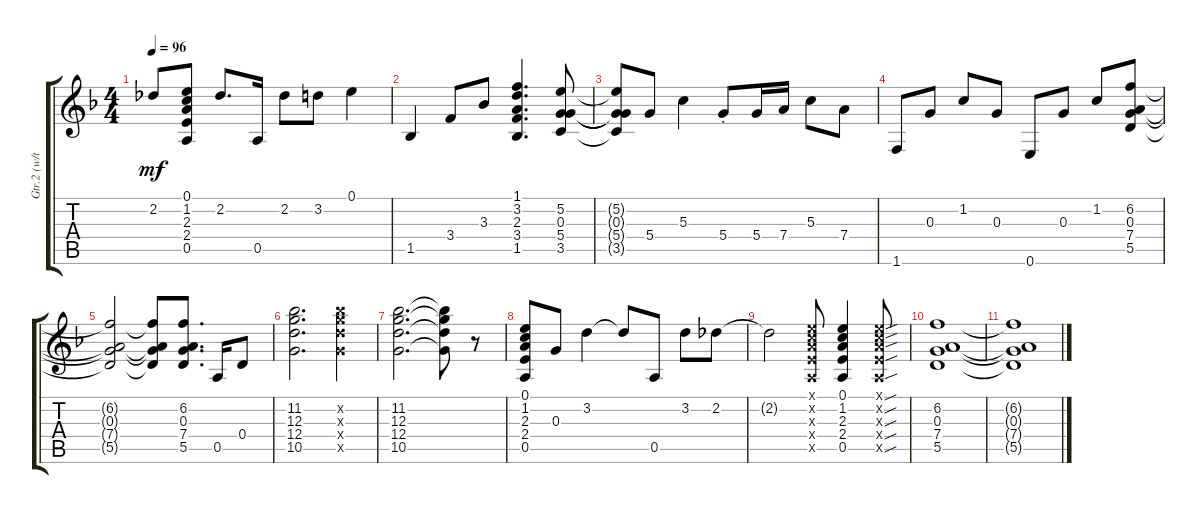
\track ("Gtr.2 (w/tremolo in 16ths) - James Dean " "Gtr.2 (w/t") {instrument electricguitarclean}
\staff {score tabs}
\tuning (E4 B3 G3 D3 A2 E2) {hide}
\ts (4 4)
\tempo 96
\clef g2
\ks f
2.2{t}.8{dy mf} (0.1 1.2 2.3 2.4 0.5).8 2.2.8{d} 0.5.16 2.2.8 3.2.8 0.1.4 |
1.5.4 3.4.8 3.3.8 (1.1 3.2 2.3 3.4 1.5).4{d} (5.2 0.3 5.4 3.5).8 |
(5.2{t} 0.3{t} 5.4{t} 3.5{t}).8 5.4.8 5.3.4 5.4{st}.8 5.4.16 7.4.16 5.3.8 7.4.8 |
1.6.8 0.3.8 1.2.8 0.3.8 0.6.8 0.3.8 1.2.8 (6.2 0.3 7.4 5.5).8 |
(6.2{t} 0.3{t} 7.4{t} 5.5{t}).2 (6.2{t} 0.3{t} 7.4{t} 5.5{t}).8 (6.2 0.3 7.4 5.5).8{d} 0.5.16 0.4.8 |
(11.2 12.3 12.4 10.5).2{d} (11.2{x} 12.3{x} 12.4{x} 10.5{x}).4 |
(11.2 12.3 12.4 10.5).2{d} (11.2{t} 12.3{t} 12.4{t} 10.5{t}).8 r.8 |
(0.1 1.2 2.3 2.4 0.5).8 0.3.8 3.2.4 3.2{t}.8 0.5.8 3.2.8 2.2.8 |
2.2{t}.2 (0.1{x} 1.2{x} 2.3{x} 2.4{x} 0.5{x}).8 (0.1 1.2 2.3 2.4 0.5).4 (0.1{sou x} 1.2{sou x} 2.3{sou x} 2.4{sou x} 0.5{sou x}).8 |
(6.2 0.3 7.4 5.5).1 |
(6.2{t} 0.3{t} 7.4{t} 5.5{t}).1
